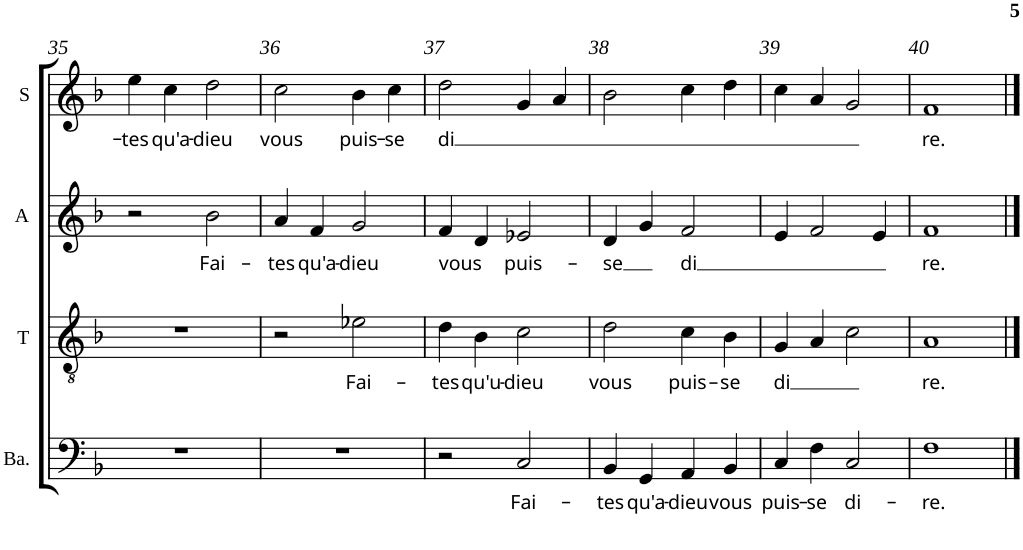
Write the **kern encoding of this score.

**kern	**text	**kern	**text	**kern	**text	**kern	**text
*part4	*part4	*part3	*part3	*part2	*part2	*part1	*part1
*staff4	*staff4	*staff3	*staff3	*staff2	*staff2	*staff1	*staff1
*I"Basse	*	*I"Ténor	*	*I"Alto	*	*I"Soprano	*
*I'Ba.	*	*I'T	*	*I'A	*	*I'S	*
!!LO:PB:g=z
*clefF4	*	*clefGv2	*	*clefG2	*	*clefG2	*
*k[b-]	*	*k[b-]	*	*k[b-]	*	*k[b-]	*
*F:	*	*F:	*	*F:	*	*F:	*
*M4/4	*	*M4/4	*	*M4/4	*	*M4/4	*
*met(c)	*	*met(c)	*	*met(c)	*	*met(c)	*
=35	=35	=35	=35	=35	=35	=35	=35
!	!	!	!	!	!	!	!LO:LY:b
1r	.	1r	.	2r	.	4ee\	-tes
!	!	!	!	!	!	!	!LO:LY:b
.	.	.	.	.	.	4cc\	qu'a-
!	!	!	!	!	!LO:LY:b	!	!LO:LY:b
.	.	.	.	2b-\	Fai-	2dd\	-dieu
=36	=36	=36	=36	=36	=36	=36	=36
!	!	!	!	!	!LO:LY:b	!	!LO:LY:b
1r	.	2r	.	4a/	-tes	2cc\	vous
!	!	!	!	!	!LO:LY:b	!	!
.	.	.	.	4f/	qu'a-	.	.
!	!	!	!LO:LY:b	!	!LO:LY:b	!	!LO:LY:b
.	.	2e-X\	Fai-	2g/	-dieu	4b-\	puis-
!	!	!	!	!	!	!	!LO:LY:b
.	.	.	.	.	.	4cc\	-se
=37	=37	=37	=37	=37	=37	=37	=37
!	!	!	!LO:LY:b	!	!LO:LY:b	!	!LO:LY:b
2r	.	4d\	-tes	4f/	vous	2dd\	di
!	!	!	!LO:LY:b	!	!	!	!
.	.	4B-\	qu'u-	4d/	.	.	.
!	!LO:LY:b	!	!LO:LY:b	!	!LO:LY:b	!	!
2C/	Fai-	2c\	-dieu	2e-X/	puis-	4g/	.
.	.	.	.	.	.	4a/	.
=38	=38	=38	=38	=38	=38	=38	=38
!	!LO:LY:b	!	!LO:LY:b	!	!LO:LY:b	!	!
4BB-/	-tes	2d\	vous	4d/	-se	2b-\	.
!	!LO:LY:b	!	!	!	!	!	!
4GG/	qu'a-	.	.	4g/	.	.	.
!	!LO:LY:b	!	!LO:LY:b	!	!LO:LY:b	!	!
4AA/	-dieu	4c\	puis-	2f/	di	4cc\	.
!	!LO:LY:b	!	!LO:LY:b	!	!	!	!
4BB-/	vous	4B-\	-se	.	.	4dd\	.
=39	=39	=39	=39	=39	=39	=39	=39
!	!LO:LY:b	!	!LO:LY:b	!	!	!	!
4C/	puis-	4G/	di	4e/	.	4cc\	.
!	!LO:LY:b	!	!	!	!	!	!
4F\	-se	4A/	.	2f/	.	4a/	.
!	!LO:LY:b	!	!	!	!	!	!
2C/	di-	2c\	.	.	.	2g/	.
.	.	.	.	4e/	.	.	.
=40	=40	=40	=40	=40	=40	=40	=40
!	!LO:LY:b	!	!LO:LY:b	!	!LO:LY:b	!	!LO:LY:b
1F	-re.	1A	re.	1f	re.	1f	re.
==	==	==	==	==	==	==	==
*-	*-	*-	*-	*-	*-	*-	*-
